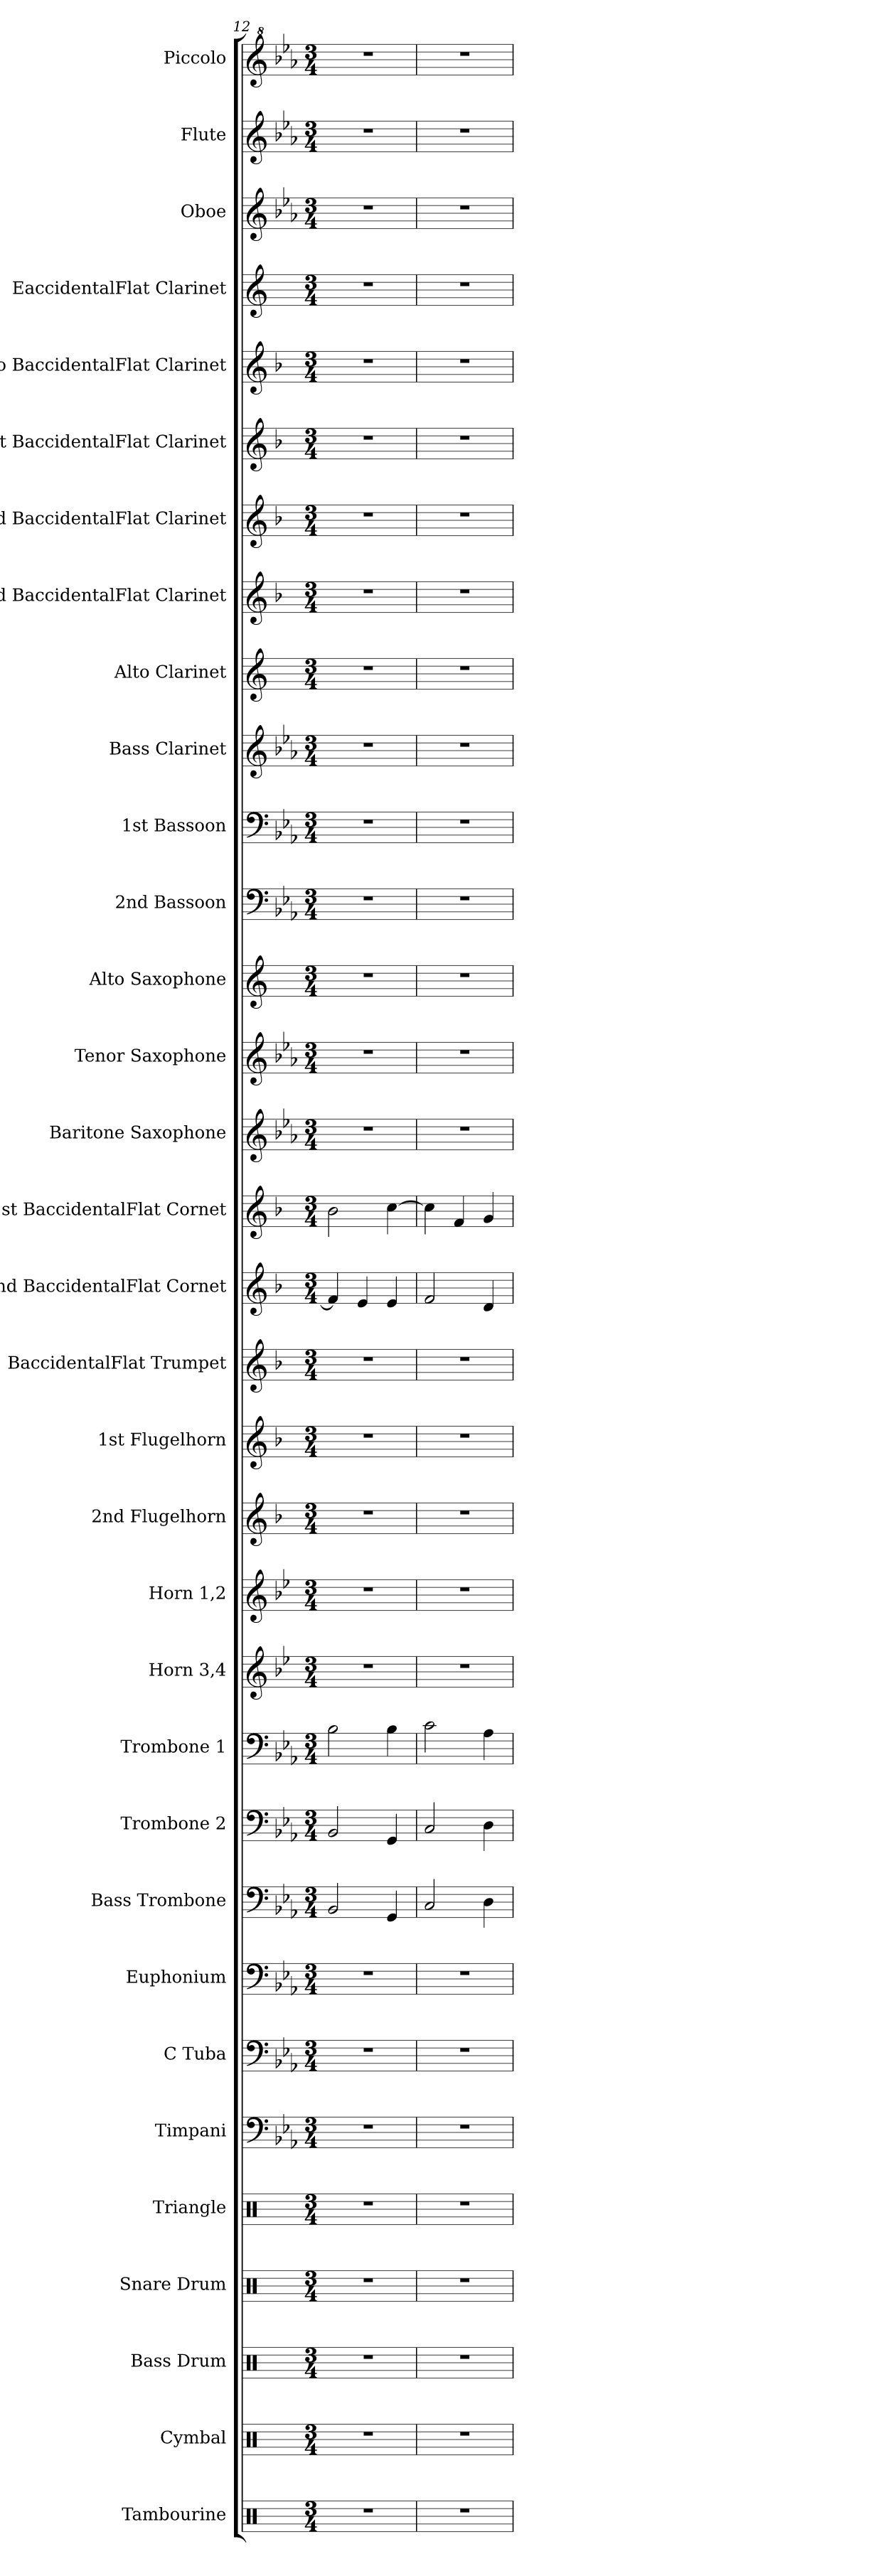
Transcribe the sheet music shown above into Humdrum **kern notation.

**kern	**kern	**kern	**kern	**kern	**kern	**kern	**kern	**kern	**kern	**kern	**kern	**kern	**kern	**kern	**kern	**kern	**kern	**kern	**kern	**kern	**kern	**kern	**kern	**kern	**kern	**kern	**kern	**kern	**kern	**kern	**kern	**kern
*part33	*part32	*part31	*part30	*part29	*part28	*part27	*part26	*part25	*part24	*part23	*part22	*part21	*part20	*part19	*part18	*part17	*part16	*part15	*part14	*part13	*part12	*part11	*part10	*part9	*part8	*part7	*part6	*part5	*part4	*part3	*part2	*part1
*staff33	*staff32	*staff31	*staff30	*staff29	*staff28	*staff27	*staff26	*staff25	*staff24	*staff23	*staff22	*staff21	*staff20	*staff19	*staff18	*staff17	*staff16	*staff15	*staff14	*staff13	*staff12	*staff11	*staff10	*staff9	*staff8	*staff7	*staff6	*staff5	*staff4	*staff3	*staff2	*staff1
*I"Tambourine	*I"Cymbal	*I"Bass Drum	*I"Snare Drum	*I"Triangle	*I"Timpani	*I"C Tuba	*I"Euphonium	*I"Bass Trombone	*I"Trombone 2	*I"Trombone 1	*I"Horn 3,4	*I"Horn 1,2	*I"2nd Flugelhorn	*I"1st Flugelhorn	*I"BaccidentalFlat Trumpet	*I"2nd BaccidentalFlat Cornet	*I"1st BaccidentalFlat Cornet	*I"Baritone Saxophone	*I"Tenor Saxophone	*I"Alto Saxophone	*I"2nd Bassoon	*I"1st Bassoon	*I"Bass Clarinet	*I"Alto Clarinet	*I"3rd BaccidentalFlat Clarinet	*I"2nd BaccidentalFlat Clarinet	*I"1st BaccidentalFlat Clarinet	*I"Solo BaccidentalFlat Clarinet	*I"EaccidentalFlat Clarinet	*I"Oboe	*I"Flute	*I"Piccolo
*I'Tamb.	*I'Cym.	*I'B. Dr.	*I'Sn. Dr.	*I'Trgl.	*I'Timp.	*I'C Tu.	*I'Eu.	*I'B. Trb.	*I'Trb. 2	*I'Trb. 1	*I'Hn. 3,4	*I'Hn. 1,2	*I'2nd Flghn.	*I'1st Flghn.	*I'BaccidentalFlat Tpt.	*I'2nd BaccidentalFlat Cnt.	*I'1st BaccidentalFlat Cnt.	*I'Bar. Sax.	*I'T. Sax.	*I'A. Sax.	*I'2nd Bsn.	*I'1st Bsn.	*I'B. Cl.	*I'A. Cl.	*I'3rd BaccidentalFlat Cl.	*I'2nd BaccidentalFlat Cl.	*I'1st BaccidentalFlat Cl.	*I'Solo BaccidentalFlat Cl.	*I'EaccidentalFlat Cl.	*I'Ob.	*I'Fl.	*I'Picc.
*clefX	*clefX	*clefX	*clefX	*clefX	*clefF4	*clefF4	*clefF4	*clefF4	*clefF4	*clefF4	*clefG2	*clefG2	*clefG2	*clefG2	*clefG2	*clefG2	*clefG2	*clefG2	*clefG2	*clefG2	*clefF4	*clefF4	*clefG2	*clefG2	*clefG2	*clefG2	*clefG2	*clefG2	*clefG2	*clefG2	*clefG2	*clefG^2
*	*	*	*	*	*	*	*	*	*	*	*ITrd4c7	*ITrd4c7	*ITrd1c2	*ITrd1c2	*ITrd1c2	*ITrd1c2	*ITrd1c2	*ITrd12c21	*ITrd8c14	*ITrd5c9	*	*	*ITrd8c14	*ITrd5c9	*ITrd1c2	*ITrd1c2	*ITrd1c2	*ITrd1c2	*ITrd-2c-3	*	*	*ITrd-7c-12
*k[]	*k[]	*k[]	*k[]	*k[]	*k[b-e-a-]	*k[b-e-a-]	*k[b-e-a-]	*k[b-e-a-]	*k[b-e-a-]	*k[b-e-a-]	*k[b-e-a-]	*k[b-e-a-]	*k[b-e-a-]	*k[b-e-a-]	*k[b-e-a-]	*k[b-e-a-]	*k[b-e-a-]	*k[b-e-a-]	*k[b-e-a-]	*k[b-e-a-]	*k[b-e-a-]	*k[b-e-a-]	*k[b-e-a-]	*k[b-e-a-]	*k[b-e-a-]	*k[b-e-a-]	*k[b-e-a-]	*k[b-e-a-]	*k[b-e-a-]	*k[b-e-a-]	*k[b-e-a-]	*k[b-e-a-]
*M3/4	*M3/4	*M3/4	*M3/4	*M3/4	*M3/4	*M3/4	*M3/4	*M3/4	*M3/4	*M3/4	*M3/4	*M3/4	*M3/4	*M3/4	*M3/4	*M3/4	*M3/4	*M3/4	*M3/4	*M3/4	*M3/4	*M3/4	*M3/4	*M3/4	*M3/4	*M3/4	*M3/4	*M3/4	*M3/4	*M3/4	*M3/4	*M3/4
=12	=12	=12	=12	=12	=12	=12	=12	=12	=12	=12	=12	=12	=12	=12	=12	=12	=12	=12	=12	=12	=12	=12	=12	=12	=12	=12	=12	=12	=12	=12	=12	=12
2.r	2.r	2.r	2.r	2.r	2.r	2.r	2.r	2BB-/	2BB-/	2B-\	2.r	2.r	2.r	2.r	2.r	4e-/]	2a-\	2.r	2.r	2.r	2.r	2.r	2.r	2.r	2.r	2.r	2.r	2.r	2.r	2.r	2.r	2.r
.	.	.	.	.	.	.	.	.	.	.	.	.	.	.	.	4d/	.	.	.	.	.	.	.	.	.	.	.	.	.	.	.	.
.	.	.	.	.	.	.	.	4GG/	4GG/	4B-\	.	.	.	.	.	4d/	[4b-\	.	.	.	.	.	.	.	.	.	.	.	.	.	.	.
=13	=13	=13	=13	=13	=13	=13	=13	=13	=13	=13	=13	=13	=13	=13	=13	=13	=13	=13	=13	=13	=13	=13	=13	=13	=13	=13	=13	=13	=13	=13	=13	=13
2.r	2.r	2.r	2.r	2.r	2.r	2.r	2.r	2C/	2C/	2c\	2.r	2.r	2.r	2.r	2.r	2e-/	4b-\]	2.r	2.r	2.r	2.r	2.r	2.r	2.r	2.r	2.r	2.r	2.r	2.r	2.r	2.r	2.r
.	.	.	.	.	.	.	.	.	.	.	.	.	.	.	.	.	4e-/	.	.	.	.	.	.	.	.	.	.	.	.	.	.	.
.	.	.	.	.	.	.	.	4D\	4D\	4A-\	.	.	.	.	.	4c/	4f/	.	.	.	.	.	.	.	.	.	.	.	.	.	.	.
=	=	=	=	=	=	=	=	=	=	=	=	=	=	=	=	=	=	=	=	=	=	=	=	=	=	=	=	=	=	=	=	=
*-	*-	*-	*-	*-	*-	*-	*-	*-	*-	*-	*-	*-	*-	*-	*-	*-	*-	*-	*-	*-	*-	*-	*-	*-	*-	*-	*-	*-	*-	*-	*-	*-
